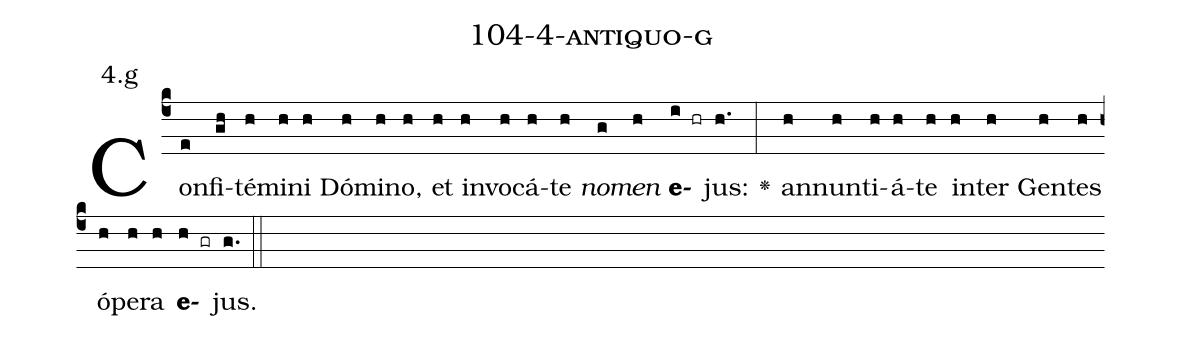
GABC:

name: 104-4-antiquo-g;
annotation: 4.g;
%%
(c4)Con(e)fi(gh)té(h)mi(h)ni(h) Dó(h)mi(h)no,(h) et(h) in(h)vo(h)cá(h)te(h) <i>no</i>(g)<i>men</i>(h) <b>e</b>(i hr)jus:(h.) <v>\greheightstar</v>(:) an(h)nun(h)ti(h)á(h)te(h) in(h)ter(h) Gen(h)tes(h) ó(h)pe(h)ra(h) <b>e</b>(h gr)jus.(g.) (::)


%E(h) u(h) o(h) u(h) a(h) e.(g.) (::)
